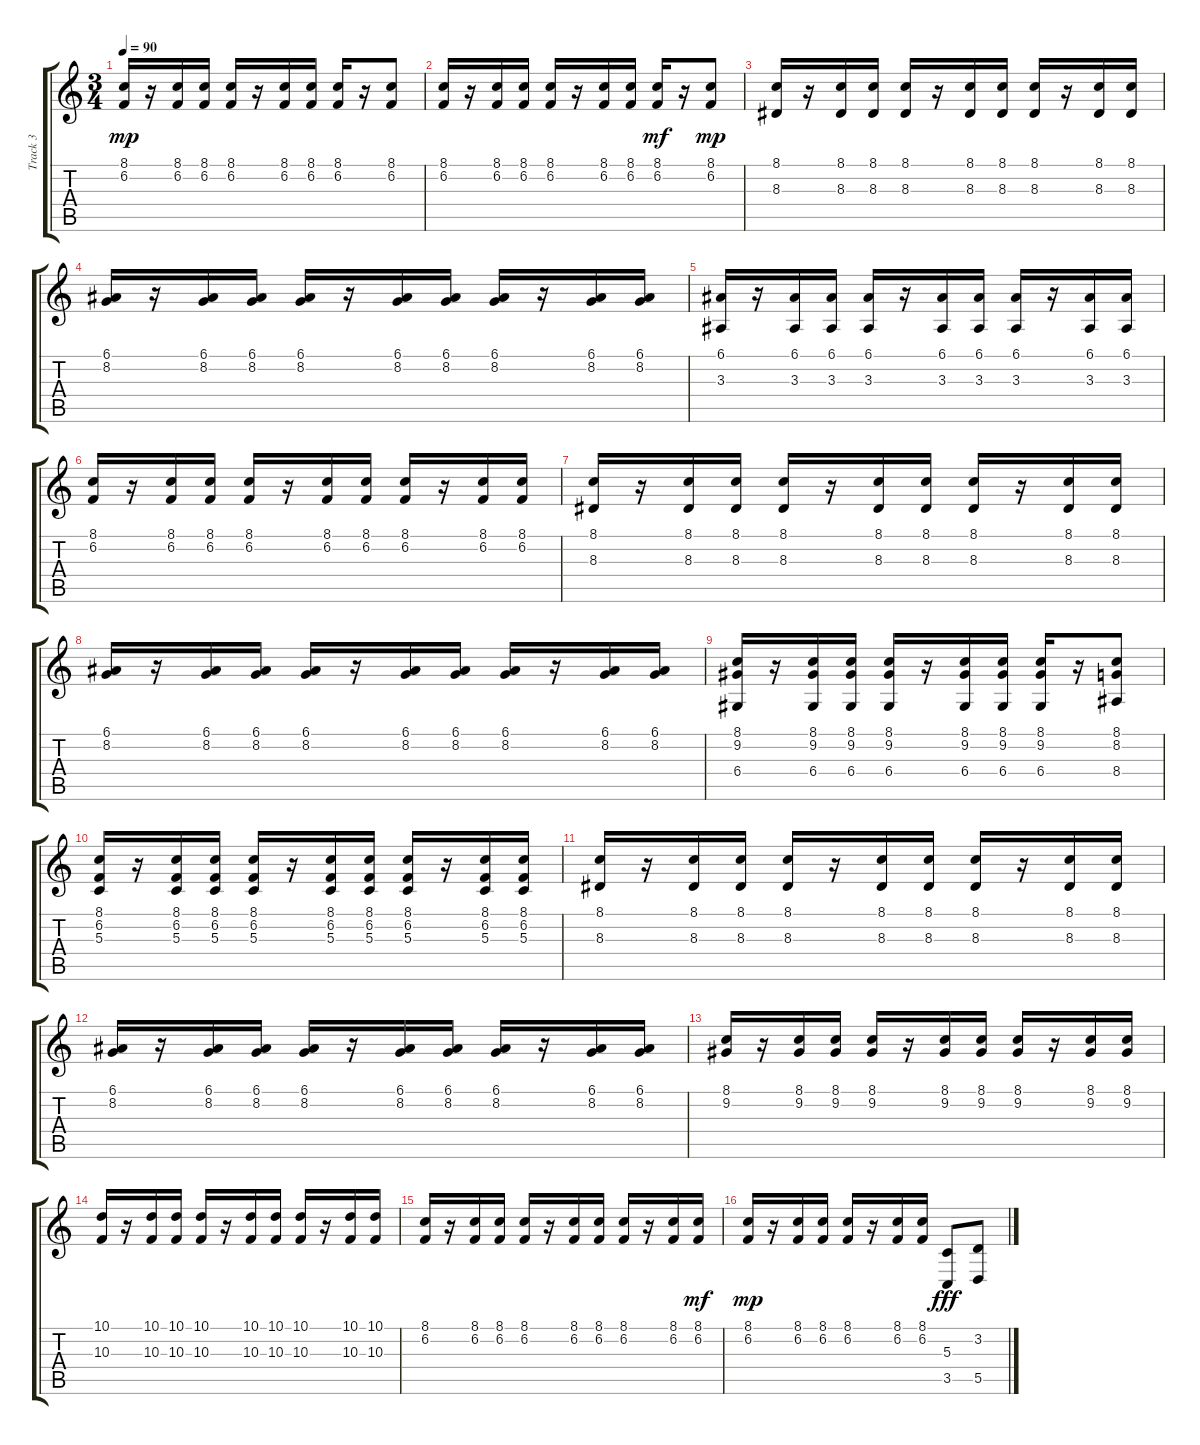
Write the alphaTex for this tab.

\track ("Track 3" "Track 3") {instrument stringensemble1}
\staff {score tabs}
\tuning (E4 B3 G3 D3 A2 D2) {hide}
\ts (3 4)
\tempo 90
\clef g2
\ks c
(8.1 6.2).16{dy mp} r.16 (8.1 6.2).16 (8.1 6.2).16 (8.1 6.2).16 r.16 (8.1 6.2).16 (8.1 6.2).16 (8.1 6.2).16 r.16 (8.1 6.2).8 |
(8.1 6.2).16 r.16 (8.1 6.2).16 (8.1 6.2).16 (8.1 6.2).16 r.16 (8.1 6.2).16 (8.1 6.2).16 (8.1 6.2).16{dy mf} r.16 (8.1 6.2).8{dy mp} |
(8.1 8.3).16 r.16 (8.1 8.3).16 (8.1 8.3).16 (8.1 8.3).16 r.16 (8.1 8.3).16 (8.1 8.3).16 (8.1 8.3).16 r.16 (8.1 8.3).16 (8.1 8.3).16 |
(6.1 8.2).16 r.16 (6.1 8.2).16 (6.1 8.2).16 (6.1 8.2).16 r.16 (6.1 8.2).16 (6.1 8.2).16 (6.1 8.2).16 r.16 (6.1 8.2).16 (6.1 8.2).16 |
(6.1 3.3).16 r.16 (6.1 3.3).16 (6.1 3.3).16 (6.1 3.3).16 r.16 (6.1 3.3).16 (6.1 3.3).16 (6.1 3.3).16 r.16 (6.1 3.3).16 (6.1 3.3).16 |
(8.1 6.2).16 r.16 (8.1 6.2).16 (8.1 6.2).16 (8.1 6.2).16 r.16 (8.1 6.2).16 (8.1 6.2).16 (8.1 6.2).16 r.16 (8.1 6.2).16 (8.1 6.2).16 |
(8.1 8.3).16 r.16 (8.1 8.3).16 (8.1 8.3).16 (8.1 8.3).16 r.16 (8.1 8.3).16 (8.1 8.3).16 (8.1 8.3).16 r.16 (8.1 8.3).16 (8.1 8.3).16 |
(6.1 8.2).16 r.16 (6.1 8.2).16 (6.1 8.2).16 (6.1 8.2).16 r.16 (6.1 8.2).16 (6.1 8.2).16 (6.1 8.2).16 r.16 (6.1 8.2).16 (6.1 8.2).16 |
(8.1 9.2 6.4).16 r.16 (8.1 9.2 6.4).16 (8.1 9.2 6.4).16 (8.1 9.2 6.4).16 r.16 (8.1 9.2 6.4).16 (8.1 9.2 6.4).16 (8.1 9.2 6.4).16 r.16 (8.1 8.2 8.4).8 |
(8.1 6.2 5.3).16 r.16 (8.1 6.2 5.3).16 (8.1 6.2 5.3).16 (8.1 6.2 5.3).16 r.16 (8.1 6.2 5.3).16 (8.1 6.2 5.3).16 (8.1 6.2 5.3).16 r.16 (8.1 6.2 5.3).16 (8.1 6.2 5.3).16 |
(8.1 8.3).16 r.16 (8.1 8.3).16 (8.1 8.3).16 (8.1 8.3).16 r.16 (8.1 8.3).16 (8.1 8.3).16 (8.1 8.3).16 r.16 (8.1 8.3).16 (8.1 8.3).16 |
(6.1 8.2).16 r.16 (6.1 8.2).16 (6.1 8.2).16 (6.1 8.2).16 r.16 (6.1 8.2).16 (6.1 8.2).16 (6.1 8.2).16 r.16 (6.1 8.2).16 (6.1 8.2).16 |
(8.1 9.2).16 r.16 (8.1 9.2).16 (8.1 9.2).16 (8.1 9.2).16 r.16 (8.1 9.2).16 (8.1 9.2).16 (8.1 9.2).16 r.16 (8.1 9.2).16 (8.1 9.2).16 |
(10.1 10.3).16 r.16 (10.1 10.3).16 (10.1 10.3).16 (10.1 10.3).16 r.16 (10.1 10.3).16 (10.1 10.3).16 (10.1 10.3).16 r.16 (10.1 10.3).16 (10.1 10.3).16 |
(8.1 6.2).16 r.16 (8.1 6.2).16 (8.1 6.2).16 (8.1 6.2).16 r.16 (8.1 6.2).16 (8.1 6.2).16 (8.1 6.2).16 r.16 (8.1 6.2).16 (8.1 6.2).16{dy mf} |
(8.1 6.2).16{dy mp} r.16 (8.1 6.2).16 (8.1 6.2).16 (8.1 6.2).16 r.16 (8.1 6.2).16 (8.1 6.2).16 (5.3 3.5).8{dy fff} (3.2 5.5).8
